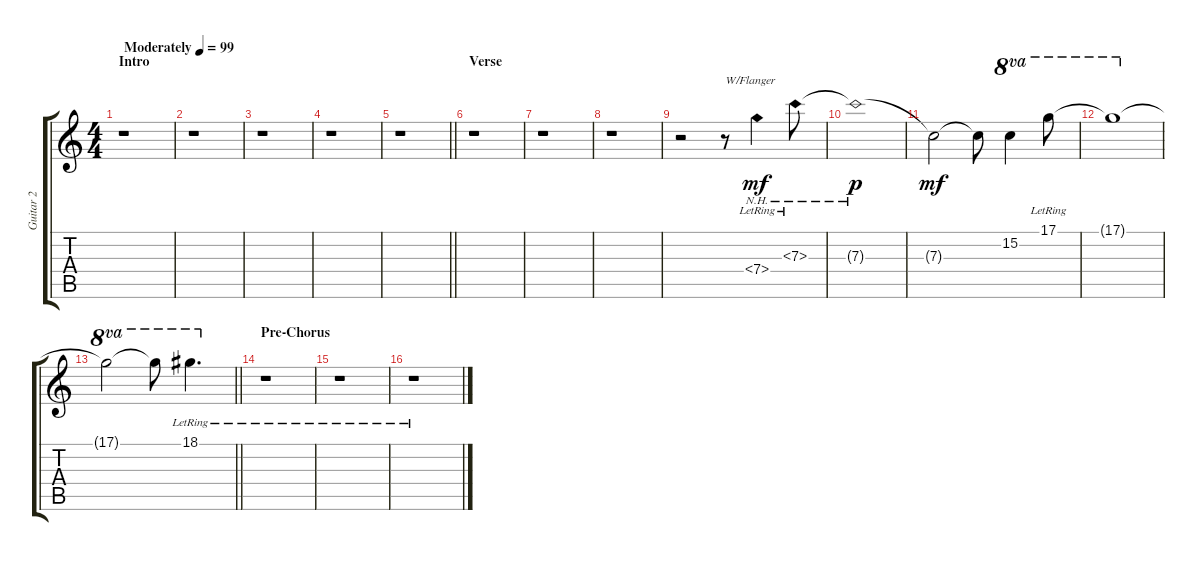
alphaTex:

\track ("Guitar 2" "Guitar 2") {instrument distortionguitar}
\staff {score tabs}
\tuning (D4 A3 F3 C3 G2 C2) {hide}
\ts (4 4)
\section ("" "Intro ")
\tempo (99 "Moderately")
\clef g2
\ks c
r.1{dy mf instrument distortionguitar} |
r.1 |
r.1 |
r.1 |
\barLineRight lightlight
r.1 |
\section ("" "Verse")
r.1 |
r.1 |
r.1 |
r.2 r.8{txt "W/Flanger"} 7.4{nh lr}.4 7.3{nh lr}.8 |
7.3{nh t}.1{dy p} |
7.3{t}.2{dy mf} 7.3{t}.8 15.2.4{ot 8va} 17.1{lr}.8{ot 8va} |
17.1{t}.1{ot 8va} |
\barLineRight lightlight
17.1{t}.2{ot 8va} 17.1{t}.8{ot 8va} 18.1{lr}.4{d ot 8va} |
\section ("" "Pre-Chorus")
r.1 |
r.1 |
r.1
